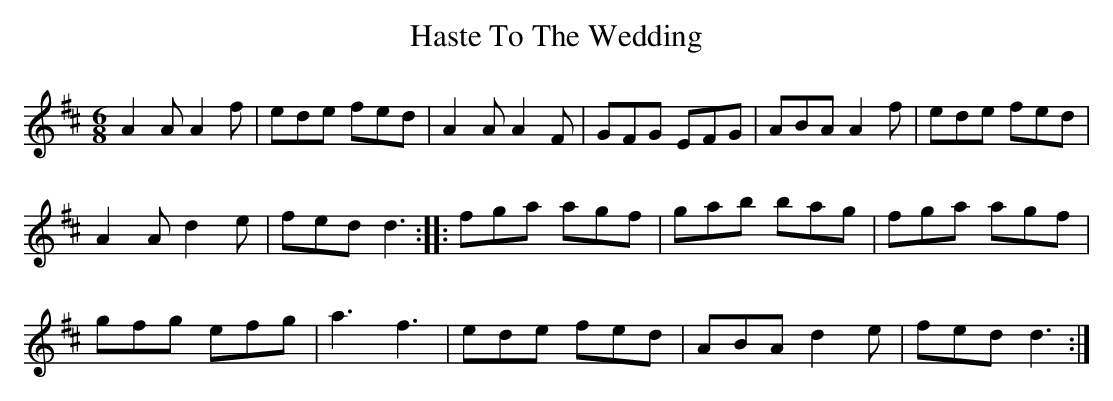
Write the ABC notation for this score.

X:1
T:Haste To The Wedding
M:6/8
L:1/8
K:D
A2 A A2 f | ede fed | A2 A A2 F | GFG EFG | ABA A2 f | ede fed |
A2 A d2 e | fed d3 :: fga agf | gab bag | fga agf |
gfg efg | a3 f3 | ede fed | ABA d2 e | fed d3 :|
